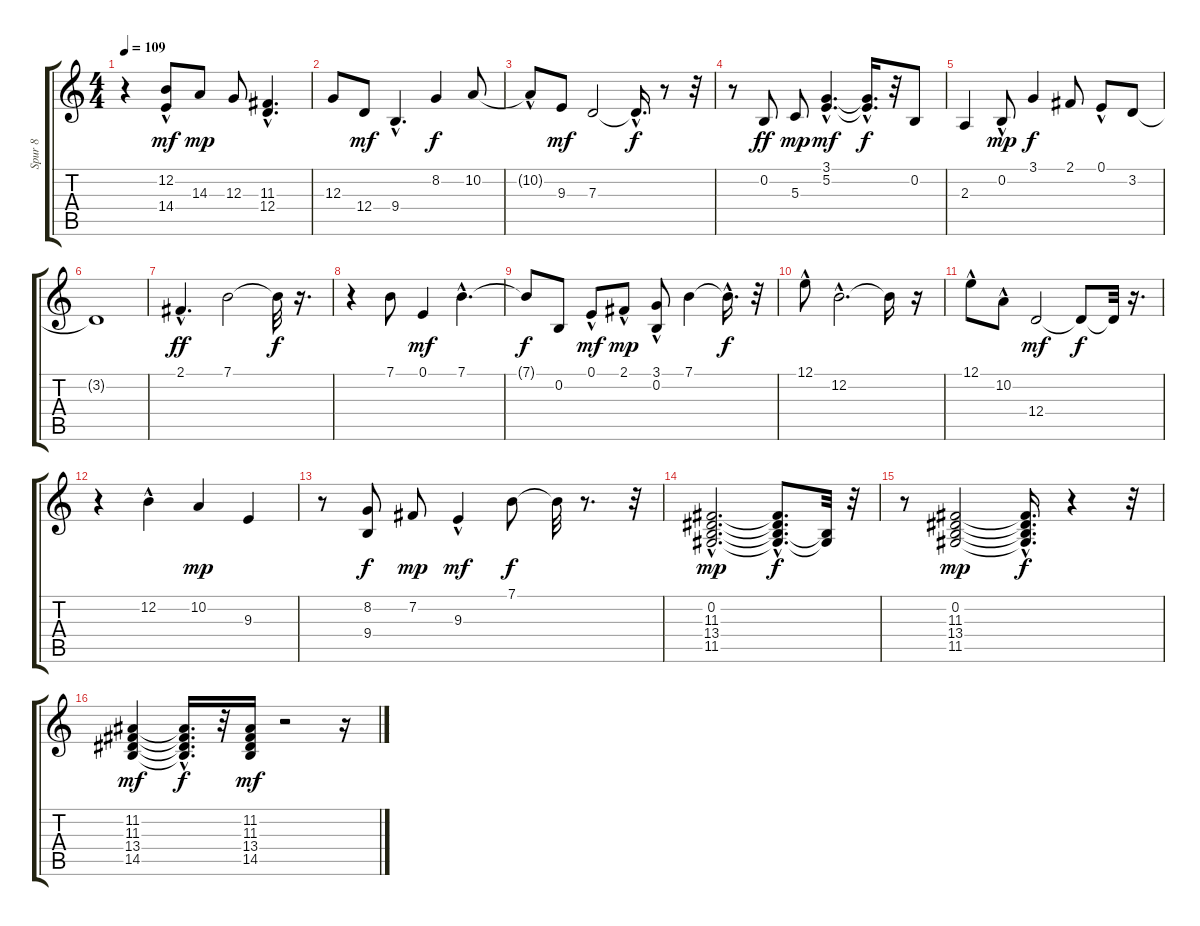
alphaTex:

\track ("Spur 8" "Spur 8") {instrument acousticgrandpiano}
\staff {score tabs}
\tuning (E4 B3 G3 D3 A2 E2) {hide}
\ts (4 4)
\tempo 109
\clef g2
\ks c
r.4{dy f} (12.2{hac} 14.4{hac}).8{dy mf} 14.3.8{dy mp} 12.3.8 (11.3{hac} 12.4{hac}).4{d} |
12.3.8 12.4.8{dy mf} 9.4{hac}.4{d} 8.2.4{dy f} 10.2.8 |
10.2{hac t}.8 9.3.8{dy mf} 7.3.2 7.3{hac t}.16{d dy f} r.8 r.32 |
r.8 0.2.8{dy ff} 5.3.8{dy mp} (3.1{hac} 5.2{hac}).4{d dy mf} (3.1{hac t} 5.2{t}).16{d dy f} r.32 0.2.8 |
2.3.4 0.2{hac}.8{dy mp} 3.1.4{dy f} 2.1.8 0.1{hac}.8 3.2.8 |
3.2{t}.1 |
2.1{hac}.4{d dy ff} 7.1.2 7.1{t}.32{dy f} r.16{d} |
r.4 7.1.8 0.1.4{dy mf} 7.1{hac}.4{d} |
7.1{t}.8{dy f} 0.2.8 0.1{hac}.8{dy mf} 2.1{hac}.8{dy mp} (3.1 0.2{hac}).8 7.1.4 7.1{hac t}.16{d dy f} r.32 |
12.1{hac}.8 12.2{hac}.2{d} 12.2{t}.16 r.16 |
12.1{hac}.8 10.2{hac}.8 12.4.2{dy mf} 12.4{t}.8{dy f} 12.4{t}.32 r.16{d} |
r.4 12.2{hac}.4 10.2.4{dy mp} 9.3.4 |
r.8 (8.2 9.4).8{dy f} 7.2.8{dy mp} 9.3{hac}.4{dy mf} 7.1.8{dy f} 7.1{t}.32 r.8{d} r.32 |
(0.2{hac} 11.3{hac} 13.4{hac} 11.5{hac}).2{d dy mp} (0.2{hac t} 11.3{hac t} 13.4{hac t} 11.5{hac t}).8{d dy f} (0.2{t} 11.5{t}).32 r.32 |
r.8 (0.2 11.3 13.4 11.5).2{dy mp} (0.2{t} 11.3{hac t} 13.4{hac t} 11.5{t}).16{d dy f} r.4 r.32 |
(11.2 11.3 13.4 14.5).4{dy mf} (11.2{t} 11.3{t} 13.4{hac t} 14.5{t}).16{d dy f} r.32 (11.2 11.3 13.4 14.5).16{dy mf} r.2 r.16
